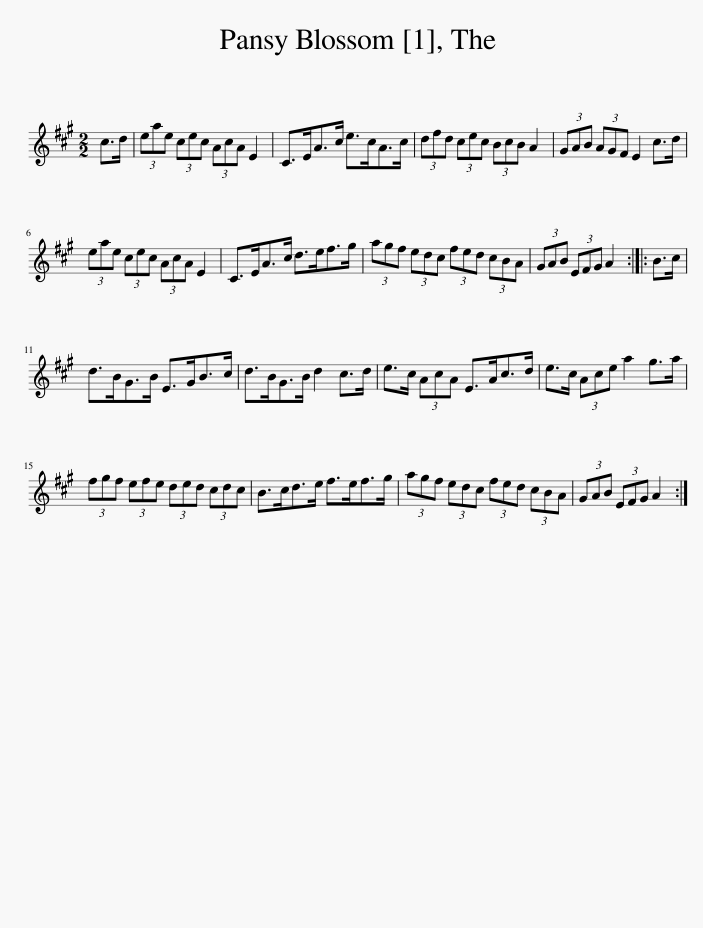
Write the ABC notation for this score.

X:1
L:1/8
M:2/2
I:linebreak $
K:A
V:1 treble
V:1
 c>d | (3eae (3cec (3AcA E2 | C>EA>c e>cA>c | (3dfd (3cec (3BcB A2 | (3GAB (3AGF E2 c>d |$ %5
 (3eae (3cec (3AcA E2 | C>EA>c d>ef>g | (3agf (3edc (3fed (3cBA | (3GAB (3EFG A2 :: B>c |$ %10
 d>BG>B E>GB>c | d>BG>B d2 c>d | e>c (3AcA E>Ac>d | e>c (3Ace a2 g>a |$ (3fgf (3efe (3ded (3cdc | %15
 B>cd>e f>ef>g | (3agf (3edc (3fed (3cBA | (3GAB (3EFG A2 :| %18
